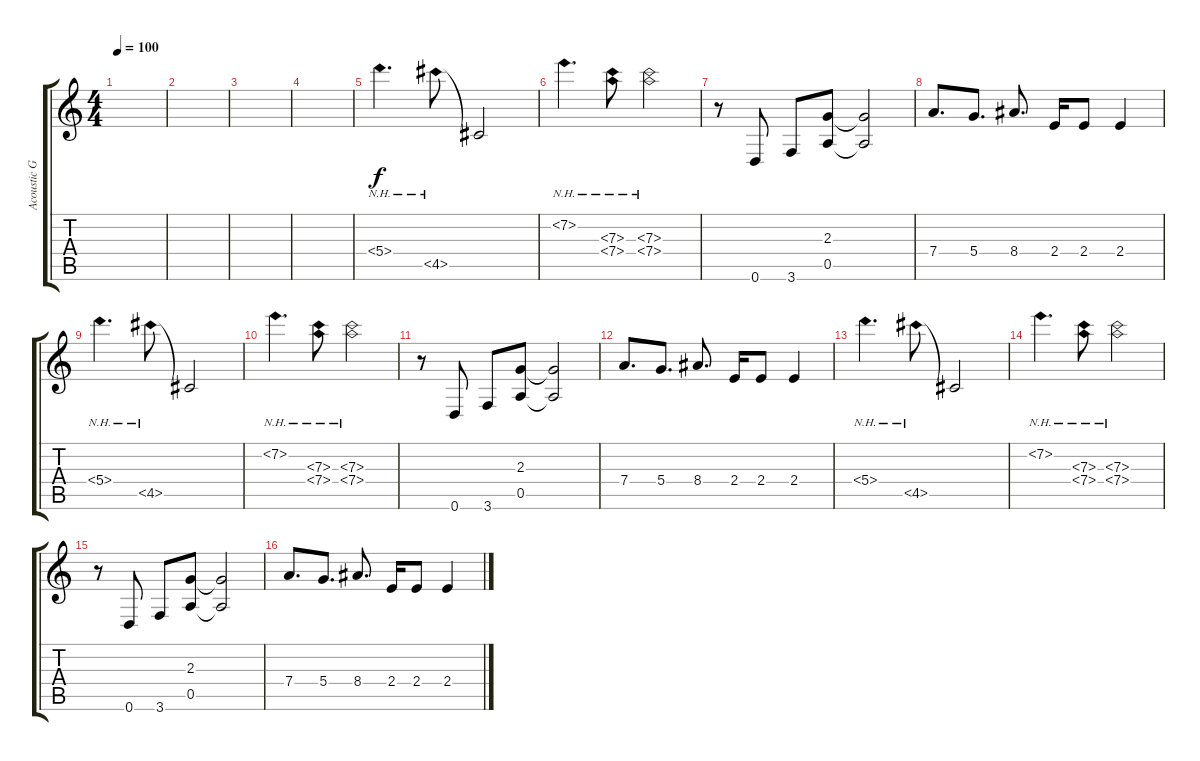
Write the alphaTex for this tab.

\track ("Acoustic Guitar" "Acoustic G") {instrument acousticguitarsteel}
\staff {score tabs}
\tuning (E4 A3 F3 D3 A2 D2) {hide}
\ts (4 4)
\tempo 100
\clef g2
\ks c
|
|
|
|
5.4{nh}.4{d} 4.5{nh}.8 4.5{t}.2 |
7.2{nh}.4{d} (7.3{nh} 7.4{nh}).8 (7.3{nh} 7.4{nh}).2 |
r.8 0.6.8 3.6.8 (2.3 0.5).8 (2.3{t} 0.5{t}).2 |
7.4.8{d} 5.4.8{d} 8.4.8{d} 2.4.16 2.4.8 2.4.4 |
5.4{nh}.4{d} 4.5{nh}.8 4.5{t}.2 |
7.2{nh}.4{d} (7.3{nh} 7.4{nh}).8 (7.3{nh} 7.4{nh}).2 |
r.8 0.6.8 3.6.8 (2.3 0.5).8 (2.3{t} 0.5{t}).2 |
7.4.8{d} 5.4.8{d} 8.4.8{d} 2.4.16 2.4.8 2.4.4 |
5.4{nh}.4{d} 4.5{nh}.8 4.5{t}.2 |
7.2{nh}.4{d} (7.3{nh} 7.4{nh}).8 (7.3{nh} 7.4{nh}).2 |
r.8 0.6.8 3.6.8 (2.3 0.5).8 (2.3{t} 0.5{t}).2 |
7.4.8{d} 5.4.8{d} 8.4.8{d} 2.4.16 2.4.8 2.4.4
